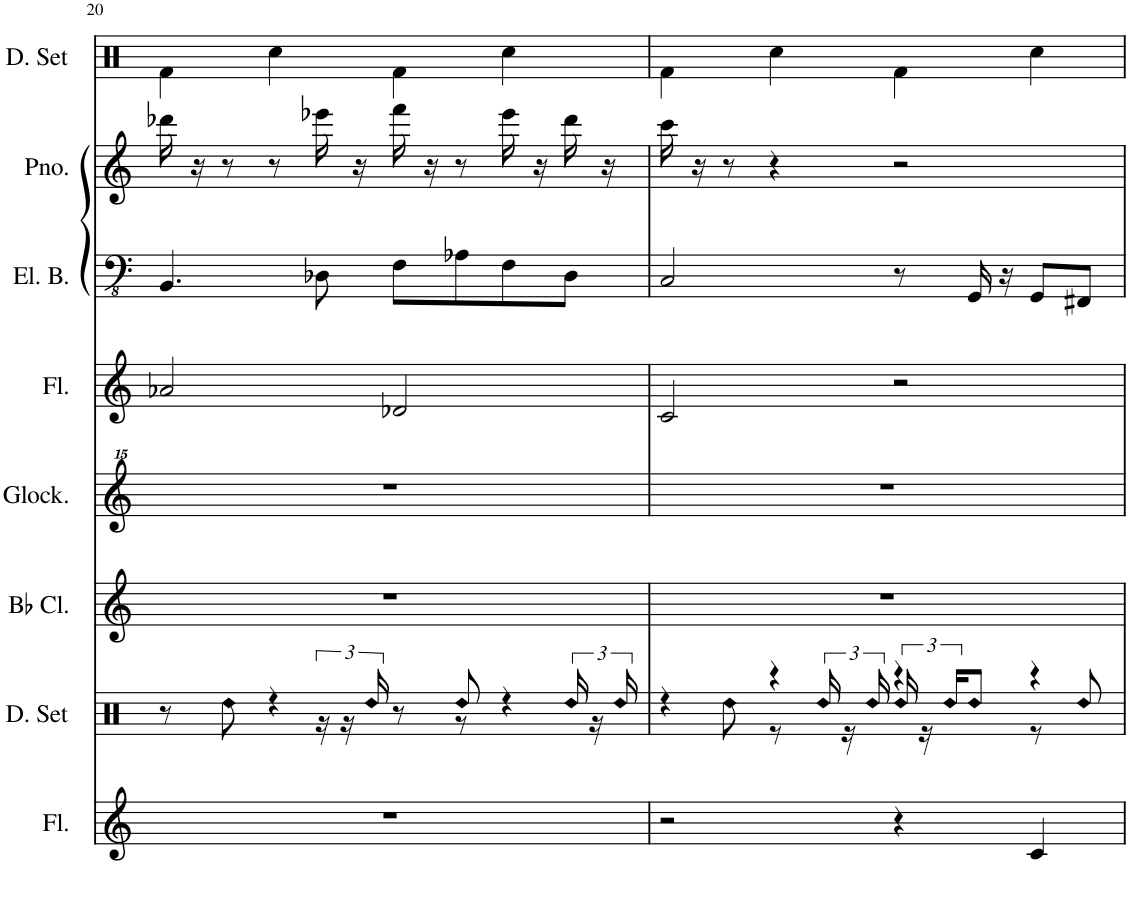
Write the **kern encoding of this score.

**kern	**kern	**kern	**kern	**kern	**kern	**kern	**kern
*part8	*part7	*part6	*part5	*part4	*part3	*part2	*part1
*staff8	*staff7	*staff6	*staff5	*staff4	*staff3	*staff2	*staff1
*I"Flute	*I"Drumset	*I"Bb Clarinet	*I"Glockenspiel	*I"Flute	*I"Electric Bass	*I"Piano	*I"Drumset
*I'Fl.	*I'D. Set	*I'Bb Cl.	*I'Glock.	*I'Fl.	*I'El. B.	*I'Pno.	*I'D. Set
!!LO:PB:g=z
*clefG2	*clefX	*clefG2	*clefG^^2	*clefG2	*clefFv4	*clefG2	*clefX
*	*	*Trd1c2	*	*	*	*	*
*k[]	*k[]	*k[]	*k[]	*k[]	*k[]	*k[]	*k[]
*M4/4	*M4/4	*M4/4	*M4/4	*M4/4	*M4/4	*M4/4	*M4/4
=20	=20	=20	=20	=20	=20	=20	=20
*	*^	*	*	*	*	*	*
1r	8r	4.ryy	1r	1r	2a-X/	4.BBB/	16ddd-X\	4Rf\
.	.	.	.	.	.	.	16r	.
!	!LO:N:head=diamond	!	!	!	!	!	!	!
.	8Rdd\	.	.	.	.	.	8r	.
.	4r	.	.	.	.	.	8r	4Rcc\
.	.	24r	.	.	.	8DD-X\	16eee-X\	.
.	.	24r	.	.	.	.	.	.
.	.	.	.	.	.	.	16r	.
!	!	!LO:N:head=diamond	!	!	!	!	!	!
.	.	24Rdd/	.	.	.	.	.	.
.	8r	8ryy	.	.	2d-X/	8FF\L	16fff\	4Rf\
.	.	.	.	.	.	.	16r	.
!	!LO:N:head=diamond	!	!	!	!	!	!	!
.	8Rdd/	8r	.	.	.	8AA-X\	8r	.
.	4r	8ryy	.	.	.	8FF\	16eee-\	4Rcc\
.	.	.	.	.	.	.	16r	.
!	!	!LO:N:head=diamond	!	!	!	!	!	!
.	.	24Rdd/	.	.	.	8DD-\J	16ddd-\	.
.	.	24r	.	.	.	.	.	.
.	.	.	.	.	.	.	16r	.
!	!	!LO:N:head=diamond	!	!	!	!	!	!
.	.	24Rdd/	.	.	.	.	.	.
=21	=21	=21	=21	=21	=21	=21	=21	=21
2r	4r	8ryy	1r	1r	2c/	2CC/	16ccc\	4Rf\
.	.	.	.	.	.	.	16r	.
!	!	!LO:N:head=diamond	!	!	!	!	!	!
.	.	8Rdd\	.	.	.	.	8r	.
.	4r	8r	.	.	.	.	4r	4Rcc\
!	!	!LO:N:head=diamond	!	!	!	!	!	!
.	.	24Rdd/	.	.	.	.	.	.
.	.	24r	.	.	.	.	.	.
!	!	!LO:N:head=diamond	!	!	!	!	!	!
.	.	24Rdd/	.	.	.	.	.	.
!	!	!LO:N:head=diamond	!	!	!	!	!	!
4r	4r	24Rdd/	.	.	2r	8r	2r	4Rf\
.	.	24r	.	.	.	.	.	.
!	!	!LO:N:head=diamond	!	!	!	!	!	!
.	.	24Rdd/KL	.	.	.	.	.	.
!	!	!LO:N:head=diamond	!	!	!	!	!	!
.	.	8Rdd/J	.	.	.	16GGG/	.	.
.	.	.	.	.	.	16r	.	.
4c/	4r	8r	.	.	.	8GGG/L	.	4Rcc\
!	!	!LO:N:head=diamond	!	!	!	!	!	!
.	.	8Rdd/	.	.	.	8FFF#X/J	.	.
*	*v	*v	*	*	*	*	*	*
=	=	=	=	=	=	=	=
*-	*-	*-	*-	*-	*-	*-	*-
